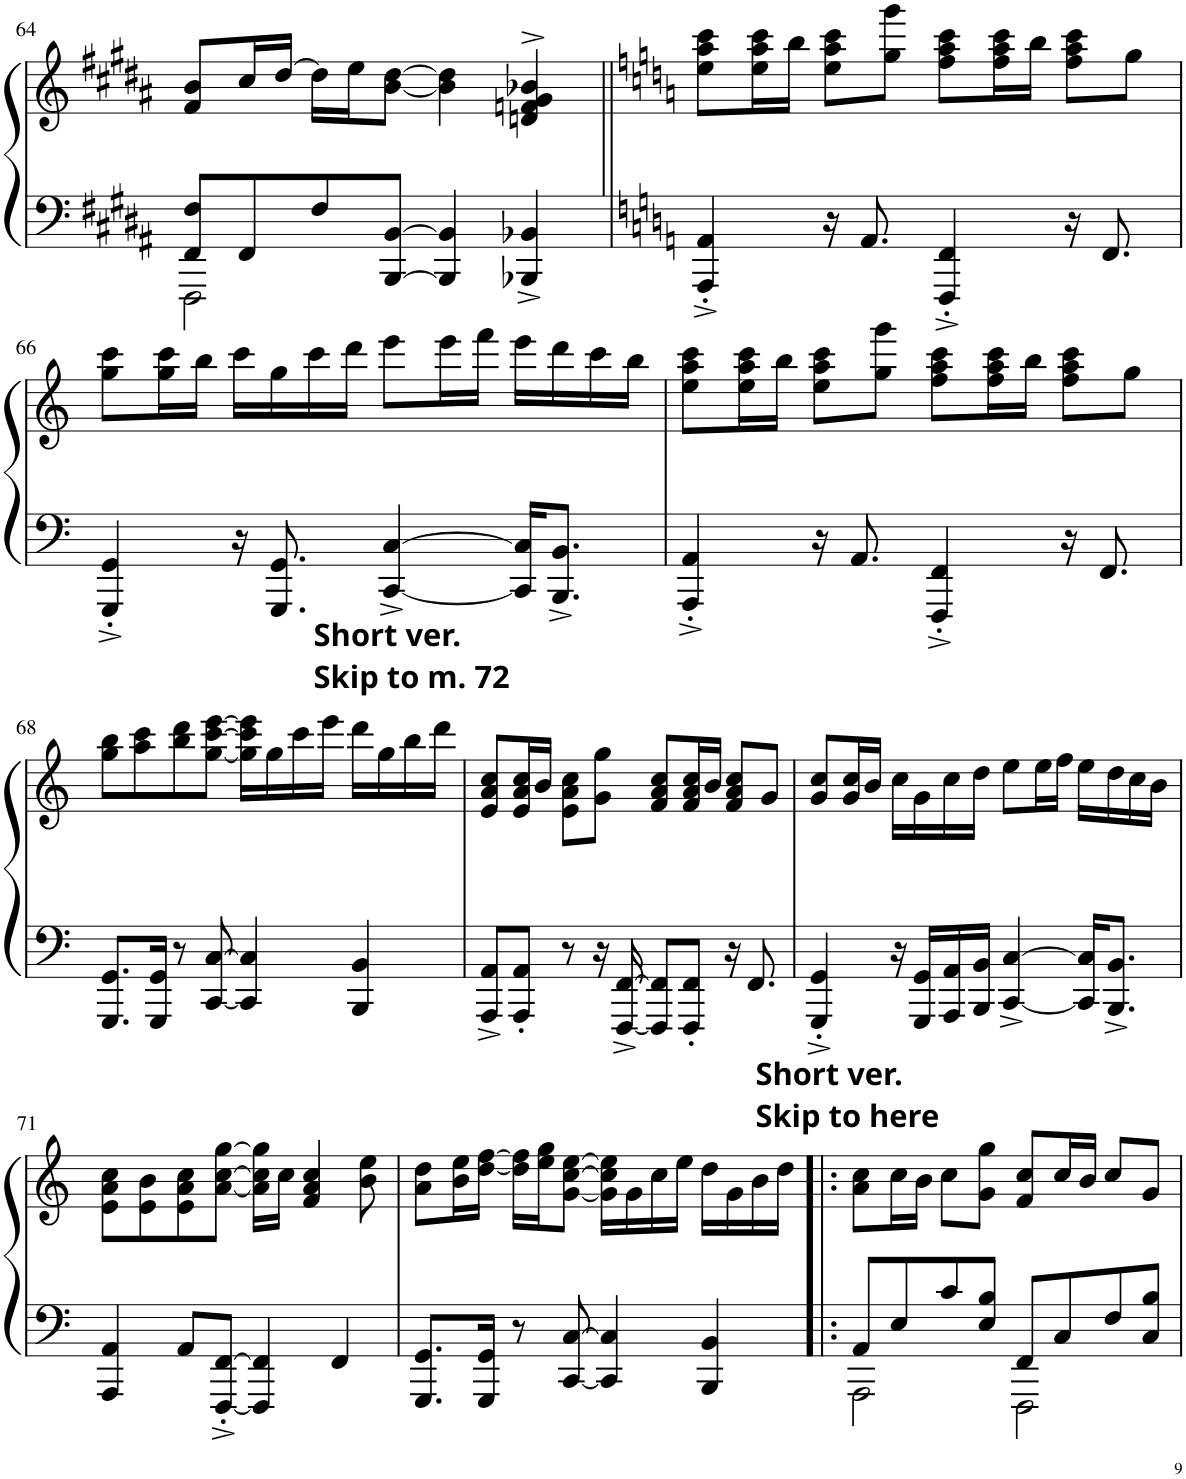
**kern	**kern
*part1	*part1
*staff2	*staff1
*I"Piano	*
*I'Pno.	*
!!LO:PB:g=z
*clefF4	*clefG2
*k[f#c#g#d#a#]	*k[f#c#g#d#a#]
*M4/4	*M4/4
*met(c)	*met(c)
=64	=64
*^	*
8FF#/ 8F#/L	2FFF#\	8f#/ 8b/L
8FF#/	.	16cc#/L
.	.	[16dd#/JJ
8F#/	.	16dd#\LL]
.	.	16ee\J
[8BBB/ [8BB/J	.	[8b\ [8dd#\J
4BBB/] 4BB/]	2ryy	4b\] 4dd#\]
4BBB-X/^< 4BB-X/^<	.	4dn/^> 4fn/^> 4g#/^> 4b-X/^>
*v	*v	*
=65||	=65||
*k[]	*k[]
4AAA/'^ 4AA/'^	8ee\ 8aa\ 8ccc\L
.	16ee\ 16aa\ 16ccc\L
.	16bb\JJ
16r	8ee\ 8aa\ 8ccc\L
8.AA/	.
.	8gg\ 8ggg\J
4FFF/'^ 4FF/'^	8ff\ 8aa\ 8ccc\L
.	16ff\ 16aa\ 16ccc\L
.	16bb\JJ
16r	8ff\ 8aa\ 8ccc\L
8.FF/	.
.	8gg\J
!!LO:LB:g=z
=66	=66
4GGG/'^ 4GG/'^	8gg\ 8ccc\L
.	16gg\ 16ccc\L
.	16bb\JJ
16r	16ccc\LL
8.GGG/ 8.GG/	16gg\
.	16ccc\
.	16ddd\JJ
[4CC/^ [4C/^	8eee\L
.	16eee\L
.	16fff\JJ
16CC/] 16C/]KL	16eee\LL
8.BBB/^ 8.BB/^J	16ddd\
.	16ccc\
.	16bb\JJ
=67	=67
4AAA/'^ 4AA/'^	8ee\ 8aa\ 8ccc\L
.	16ee\ 16aa\ 16ccc\L
.	16bb\JJ
16r	8ee\ 8aa\ 8ccc\L
8.AA/	.
.	8gg\ 8ggg\J
4FFF/'^ 4FF/'^	8ff\ 8aa\ 8ccc\L
.	16ff\ 16aa\ 16ccc\L
.	16bb\JJ
16r	8ff\ 8aa\ 8ccc\L
8.FF/	.
.	8gg\J
!!LO:LB:g=z
=68	=68
8.GGG/ 8.GG/L	8gg\ 8bb\L
.	8aa\ 8ccc\
16GGG/ 16GG/Jk	.
8r	8bb\ 8ddd\
[8CC/ [8C/	[8gg\ [8ccc\ [8eee\J
4CC/] 4C/]	16gg\] 16ccc\] 16eee\]LL
.	16gg\
.	16ccc\
.	16eee\JJ
4BBB/ 4BB/	16ddd\LL
.	16gg\
.	16bb\
!	!LO:TX:a:B:t=Short ver.
!	!LO:TX:a:t=Skip to m. 72
.	16ddd\JJ
=69	=69
8AAA/^ 8AA/^L	8e/ 8a/ 8cc/L
8AAA/' 8AA/'J	16e/ 16a/ 16cc/L
.	16b/JJ
8r	8e\ 8a\ 8cc\L
16r	8g\ 8gg\J
[16FFF/^ [16FF/^	.
8FFF/] 8FF/]L	8f/ 8a/ 8cc/L
8FFF/' 8FF/'J	16f/ 16a/ 16cc/L
.	16b/JJ
16r	8f/ 8a/ 8cc/L
8.FF/	.
.	8g/J
=70	=70
4GGG/'^ 4GG/'^	8g/ 8cc/L
.	16g/ 16cc/L
.	16b/JJ
16r	16cc\LL
16GGG/ 16GG/LL	16g\
16AAA/ 16AA/	16cc\
16BBB/ 16BB/JJ	16dd\JJ
[4CC/^ [4C/^	8ee\L
.	16ee\L
.	16ff\JJ
16CC/] 16C/]KL	16ee\LL
8.BBB/^ 8.BB/^J	16dd\
.	16cc\
.	16b\JJ
!!LO:LB:g=z
=71	=71
4AAA/ 4AA/	8e\ 8a\ 8cc\L
.	8e\ 8b\
8AA/L	8e\ 8a\ 8cc\
[8FFF/'^ [8FF/'^J	[8a\ [8cc\ [8gg\J
4FFF/] 4FF/]	16a\] 16cc\] 16gg\]LL
.	16cc\JJ
.	4f/ 4a/ 4cc/
4FF/	.
.	8b\ 8ee\
=72	=72
8.GGG/ 8.GG/L	8a\ 8dd\L
.	16b\ 16ee\L
16GGG/ 16GG/Jk	[16dd\ [16ff\JJ
8r	16dd\] 16ff\]LL
.	16ee\ 16gg\J
[8CC/ [8C/	[8g\ [8cc\ [8ee\J
4CC/] 4C/]	16g\] 16cc\] 16ee\]LL
.	16g\
.	16cc\
.	16ee\JJ
4BBB/ 4BB/	16dd\LL
.	16g\
.	16b\
.	16dd\JJ
=73!|:	=73!|:
*^	*
!	!	!LO:TX:a:B:t=Short ver.
!	!	!LO:TX:a:t=Skip to here
8AA/L	2AAA\	8a\ 8cc\L
8E/	.	16cc\L
.	.	16b\JJ
8c/	.	8cc\L
8E/ 8B/J	.	8g\ 8gg\J
8FF/L	2FFF\	8f/ 8cc/L
8C/	.	16cc/L
.	.	16b/JJ
8F/	.	8cc/L
8C/ 8B/J	.	8g/J
*v	*v	*
=	=
*-	*-
